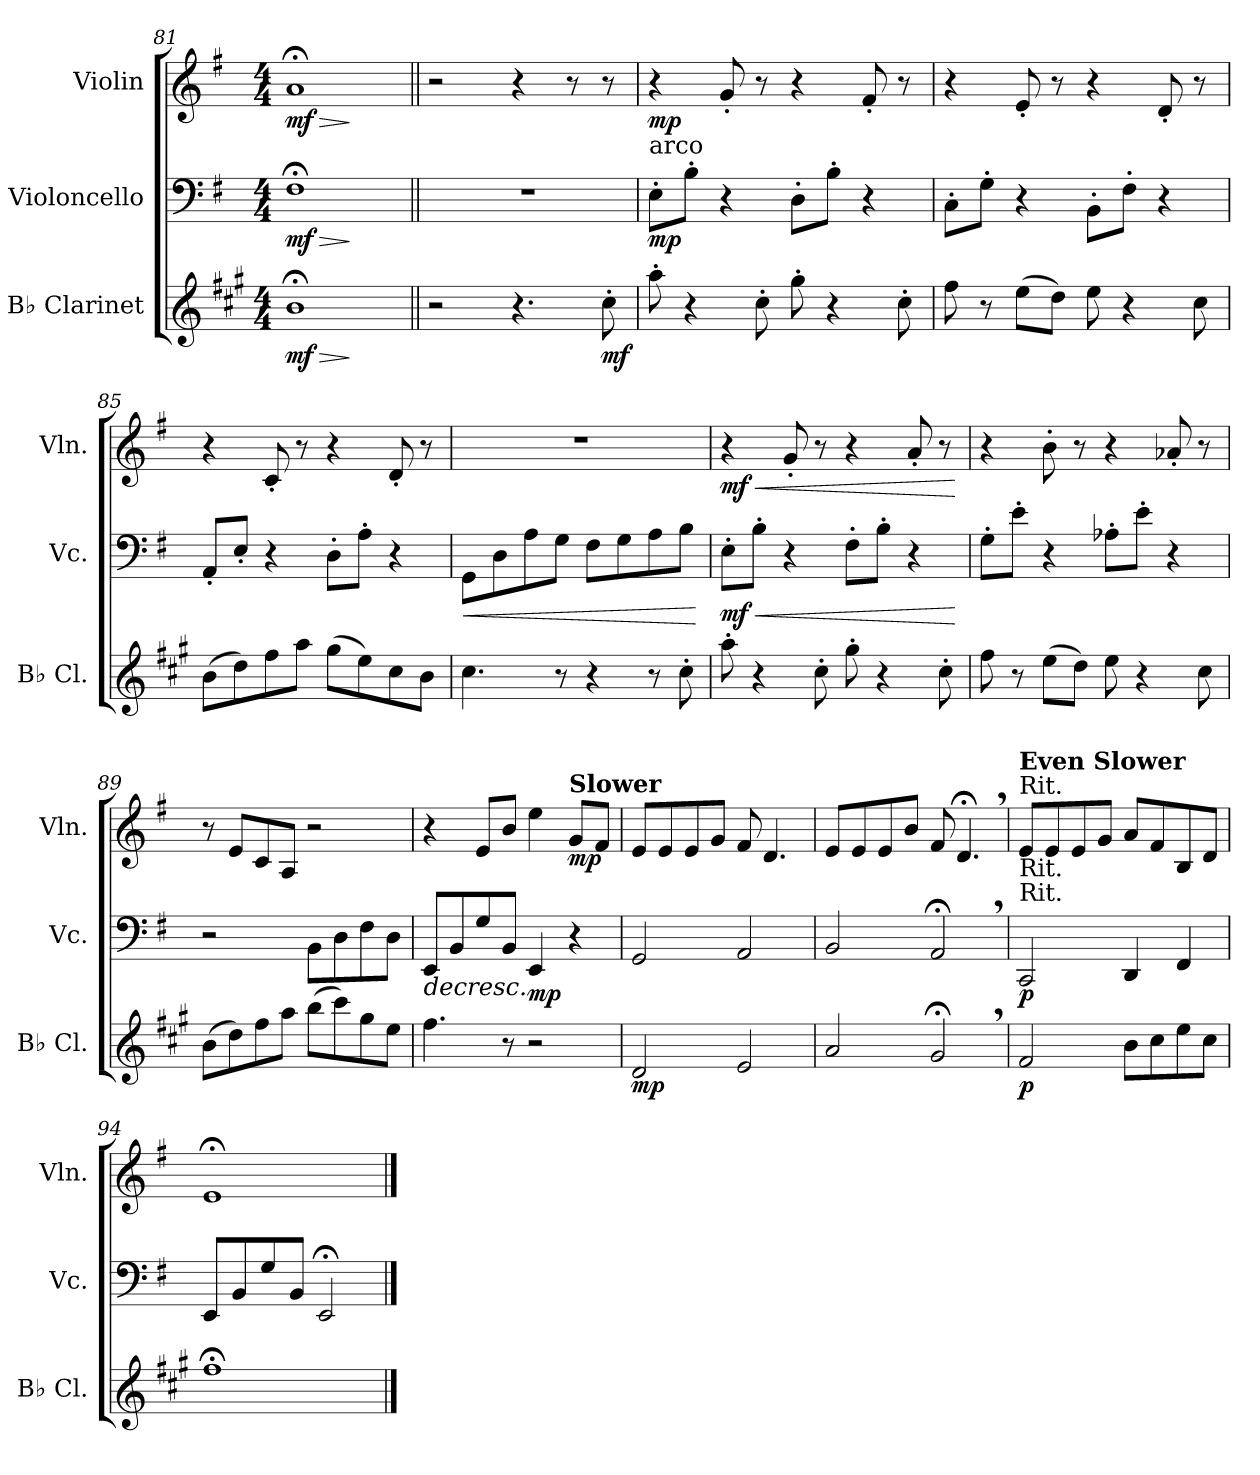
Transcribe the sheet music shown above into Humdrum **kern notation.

**kern	**dynam	**kern	**dynam	**kern	**dynam
*part3	*part3	*part2	*part2	*part1	*part1
*staff3	*staff3	*staff2	*staff2	*staff1	*staff1
*I"B♭ Clarinet	*	*I"Violoncello	*	*I"Violin	*
*I'B♭ Cl.	*	*I'Vc.	*	*I'Vln.	*
*clefG2	*	*clefF4	*	*clefG2	*
*ITrd1c2	*	*	*	*	*
*k[f#]	*	*k[f#]	*	*k[f#]	*
*M4/4	*	*M4/4	*	*M4/4	*
=81	=81	=81	=81	=81	=81
!	!LO:HP:b	!	!LO:HP:b	!	!LO:HP:b
!	!LO:DY:n=1:b	!	!LO:DY:n=1:b	!	!LO:DY:n=1:b
1a;<	> mf	1F#;<	> mf	1a;<	> mf
.	]	.	]	.	]
=82||	=82||	=82||	=82||	=82||	=82||
2r	.	1r	.	2r	.
4.r	.	.	.	4r	.
.	.	.	.	8r	.
!	!LO:DY:b	!	!	!	!
8b'\	mf	.	.	8r	.
!!LO:PB:g=z
=83	=83	=83	=83	=83	=83
!	!	!LO:TX:a:t=arco	!	!	!
!	!	!	!LO:DY:b	!	!LO:DY:b
8gg'\	.	8E'\L	mp	4r	mp
4r	.	8B'\J	.	.	.
.	.	4r	.	8g'/	.
8b'\	.	.	.	8r	.
8ff#'\	.	8D'\L	.	4r	.
4r	.	8B'\J	.	.	.
.	.	4r	.	8f#'/	.
8b'\	.	.	.	8r	.
=84	=84	=84	=84	=84	=84
8ee\	.	8C'\L	.	4r	.
8r	.	8G'\J	.	.	.
(8dd\L	.	4r	.	8e'/	.
8cc\J)	.	.	.	8r	.
8dd\	.	8BB'\L	.	4r	.
4r	.	8F#'\J	.	.	.
.	.	4r	.	8d'/	.
8b\	.	.	.	8r	.
=85	=85	=85	=85	=85	=85
(8a\L	.	8AA'/L	.	4r	.
8cc\)	.	8E'/J	.	.	.
8ee\	.	4r	.	8c'/	.
8gg\J	.	.	.	8r	.
(8ff#\L	.	8D'\L	.	4r	.
8dd\)	.	8A'\J	.	.	.
8b\	.	4r	.	8d'/	.
8a\J	.	.	.	8r	.
=86	=86	=86	=86	=86	=86
!	!	!	!LO:HP:b	!	!
4.b\	.	8GG\L	<	1r	.
.	.	8D\	.	.	.
.	.	8A\	.	.	.
8r	.	8G\J	.	.	.
4r	.	8F#\L	.	.	.
.	.	8G\	.	.	.
8r	.	8A\	.	.	.
8b'\	.	8B\J	.	.	.
.	.	.	[	.	.
!!LO:LB:g=z
=87	=87	=87	=87	=87	=87
!	!	!	!LO:HP:b	!	!LO:HP:b
!	!	!	!LO:DY:n=1:b	!	!LO:DY:n=1:b
8gg'\	.	8E'\L	< mf	4r	< mf
4r	.	8B'\J	.	.	.
.	.	4r	.	8g'/	.
8b'\	.	.	.	8r	.
8ff#'\	.	8F#'\L	.	4r	.
4r	.	8B'\J	.	.	.
.	.	4r	.	8a'/	.
8b'\	.	.	.	8r	.
.	.	.	[	.	[
=88	=88	=88	=88	=88	=88
8ee\	.	8G'\L	.	4r	.
8r	.	8e'\J	.	.	.
(8dd\L	.	4r	.	8b'\	.
8cc\J)	.	.	.	8r	.
8dd\	.	8A-X'\L	.	4r	.
4r	.	8e'\J	.	.	.
.	.	4r	.	8a-X'/	.
8b\	.	.	.	8r	.
=89	=89	=89	=89	=89	=89
(8a\L	.	2r	.	8r	.
8cc\)	.	.	.	8e/L	.
8ee\	.	.	.	8c/	.
8gg\J	.	.	.	8A/J	.
(8aa\L	.	8BB\L	.	2r	.
8bb\)	.	8D\	.	.	.
8ff#\	.	8F#\	.	.	.
8dd\J	.	8D\J	.	.	.
=90	=90	=90	=90	=90	=90
!	!	!	!LO:HP:b	!	!
4.ee\	.	8EE/L	>	4r	.
.	.	8BB/	.	.	.
.	.	8G/	.	8e/L	.
8r	.	8BB/J	.	8b/J	.
!	!	!	!LO:DY:b	!	!
2r	.	4EEZ/	mp	4eeZ\	.
*	*	*	*	*MM70	*
!	!	!	!	!LO:TX:a:B:t=Slower	!
!	!	!	!	!	!LO:DY:b
.	.	4r	.	8g/L	mp
.	.	.	.	8f#/J	.
.	.	.	]	.	.
!!LO:LB:g=z
=91	=91	=91	=91	=91	=91
!	!LO:DY:b	!	!	!	!
2c/	mp	2GG/	.	8e/L	.
.	.	.	.	8e/	.
.	.	.	.	8e/	.
.	.	.	.	8g/J	.
2d/	.	2AA/	.	8f#/	.
.	.	.	.	4.d/	.
=92	=92	=92	=92	=92	=92
2g/	.	2BB/	.	8e/L	.
.	.	.	.	8e/	.
.	.	.	.	8e/	.
.	.	.	.	8b/J	.
2f#;<,/	.	2AA;<,/	.	8f#/	.
.	.	.	.	4.d;<,/	.
=93	=93	=93	=93	=93	=93
*	*	*	*	*MM60	*
!	!	!	!	!LO:TX:b:t=Rit.	!
!	!	!	!	!LO:TX:b:t=Rit.	!
!	!	!	!	!LO:TX:a:t=Rit.	!
!	!	!	!	!LO:TX:a:B:t=Even Slower	!
!	!LO:DY:b	!	!LO:DY:b	!	!
2e/	p	2CC/	p	8e/L	.
.	.	.	.	8e/	.
.	.	.	.	8e/	.
.	.	.	.	8g/J	.
*	*	*	*	*MM50	*
8a\L	.	4DD/	.	8a/L	.
8b\	.	.	.	8f#/	.
8dd\	.	4FF#/	.	8B/	.
*	*	*	*	*MM30	*
8b\J	.	.	.	8d/J	.
=94	=94	=94	=94	=94	=94
*	*	*	*	*MM50	*
1ee;<	.	8EE/L	.	1e;<	.
.	.	8BB/	.	.	.
.	.	8G/	.	.	.
.	.	8BB/J	.	.	.
.	.	2EE;</	.	.	.
==	==	==	==	==	==
*-	*-	*-	*-	*-	*-
